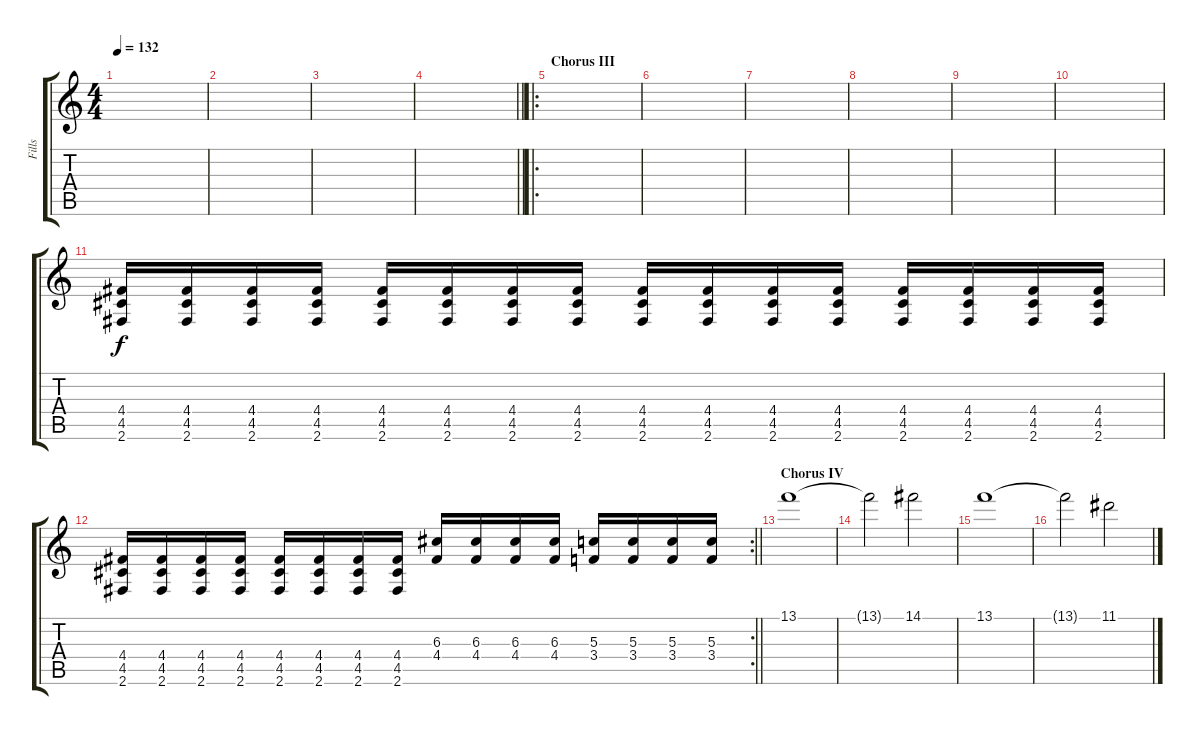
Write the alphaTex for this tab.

\track ("Fills" "Fills") {instrument distortionguitar}
\staff {score tabs}
\tuning (E4 B3 G3 D3 A2 E2) {hide}
\ts (4 4)
\tempo 132
\clef g2
\ks c
|
|
|
\barLineRight lightlight
|
\ro
\section ("" "Chorus III")
|
|
|
|
|
|
(4.4 4.5 2.6).16 (4.4 4.5 2.6).16 (4.4 4.5 2.6).16 (4.4 4.5 2.6).16 (4.4 4.5 2.6).16 (4.4 4.5 2.6).16 (4.4 4.5 2.6).16 (4.4 4.5 2.6).16 (4.4 4.5 2.6).16 (4.4 4.5 2.6).16 (4.4 4.5 2.6).16 (4.4 4.5 2.6).16 (4.4 4.5 2.6).16 (4.4 4.5 2.6).16 (4.4 4.5 2.6).16 (4.4 4.5 2.6).16 |
\rc 2
\barLineRight lightlight
(4.4 4.5 2.6).16 (4.4 4.5 2.6).16 (4.4 4.5 2.6).16 (4.4 4.5 2.6).16 (4.4 4.5 2.6).16 (4.4 4.5 2.6).16 (4.4 4.5 2.6).16 (4.4 4.5 2.6).16 (6.3 4.4).16 (6.3 4.4).16 (6.3 4.4).16 (6.3 4.4).16 (5.3 3.4).16 (5.3 3.4).16 (5.3 3.4).16 (5.3 3.4).16 |
\section ("" "Chorus IV")
13.1.1{volume 9} |
13.1{t}.2 14.1.2 |
13.1.1 |
13.1{t}.2 11.1.2
